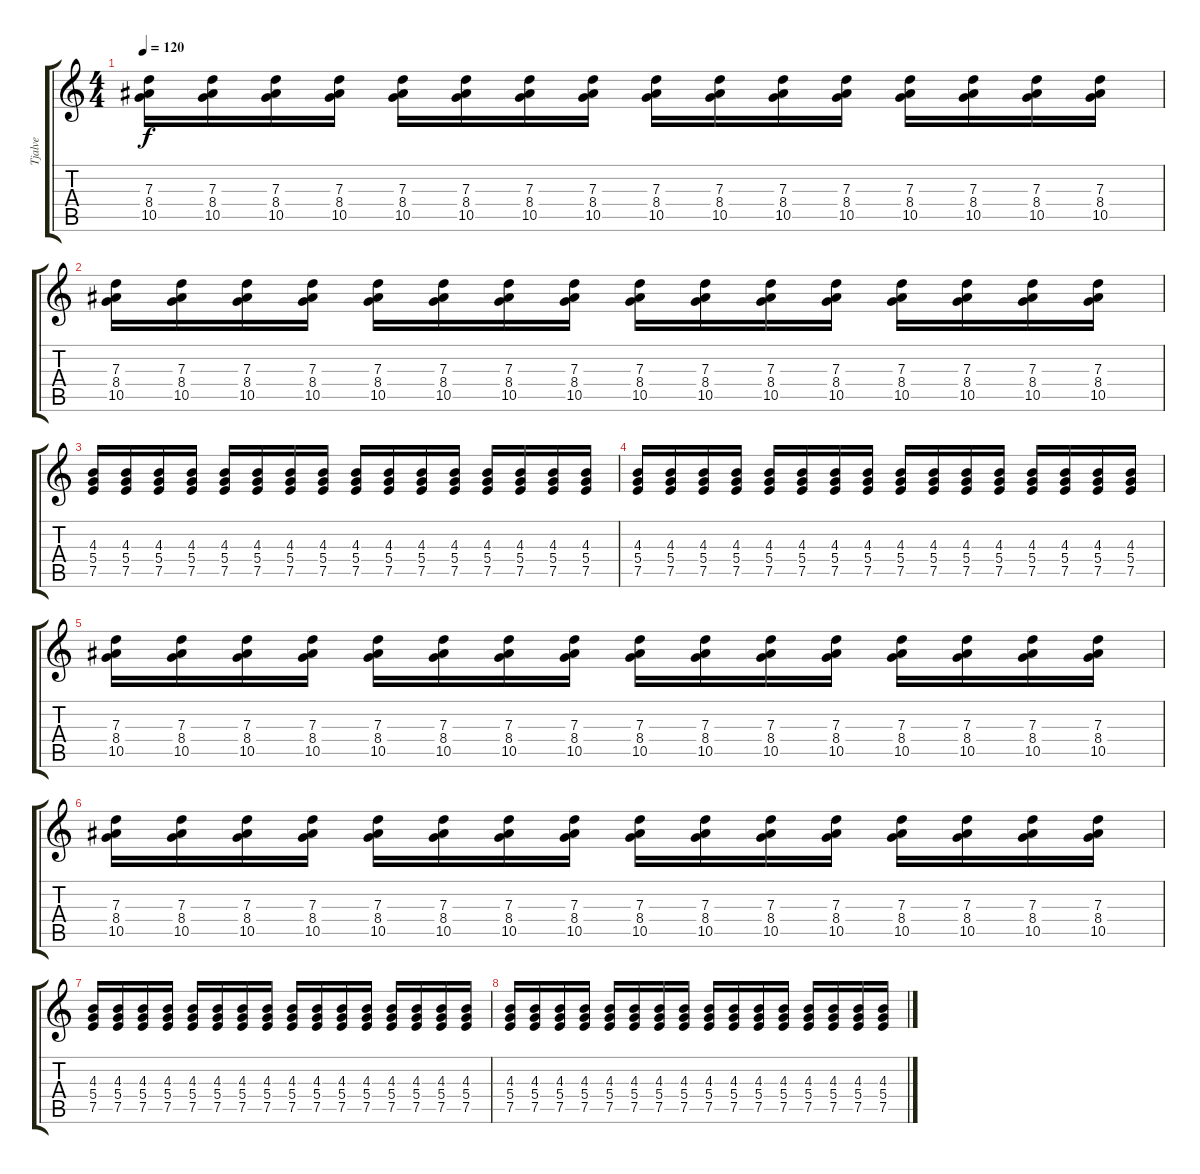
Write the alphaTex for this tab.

\track ("Tjalve" "Tjalve") {instrument distortionguitar}
\staff {score tabs}
\tuning (E4 B3 G3 D3 A2 E2) {hide}
\ts (4 4)
\tempo 120
\clef g2
\ks c
(7.3 8.4 10.5).16{dy f} (7.3 8.4 10.5).16 (7.3 8.4 10.5).16 (7.3 8.4 10.5).16 (7.3 8.4 10.5).16 (7.3 8.4 10.5).16 (7.3 8.4 10.5).16 (7.3 8.4 10.5).16 (7.3 8.4 10.5).16 (7.3 8.4 10.5).16 (7.3 8.4 10.5).16 (7.3 8.4 10.5).16 (7.3 8.4 10.5).16 (7.3 8.4 10.5).16 (7.3 8.4 10.5).16 (7.3 8.4 10.5).16 |
(7.3 8.4 10.5).16 (7.3 8.4 10.5).16 (7.3 8.4 10.5).16 (7.3 8.4 10.5).16 (7.3 8.4 10.5).16 (7.3 8.4 10.5).16 (7.3 8.4 10.5).16 (7.3 8.4 10.5).16 (7.3 8.4 10.5).16 (7.3 8.4 10.5).16 (7.3 8.4 10.5).16 (7.3 8.4 10.5).16 (7.3 8.4 10.5).16 (7.3 8.4 10.5).16 (7.3 8.4 10.5).16 (7.3 8.4 10.5).16 |
(4.3 5.4 7.5).16 (4.3 5.4 7.5).16 (4.3 5.4 7.5).16 (4.3 5.4 7.5).16 (4.3 5.4 7.5).16 (4.3 5.4 7.5).16 (4.3 5.4 7.5).16 (4.3 5.4 7.5).16 (4.3 5.4 7.5).16 (4.3 5.4 7.5).16 (4.3 5.4 7.5).16 (4.3 5.4 7.5).16 (4.3 5.4 7.5).16 (4.3 5.4 7.5).16 (4.3 5.4 7.5).16 (4.3 5.4 7.5).16 |
(4.3 5.4 7.5).16 (4.3 5.4 7.5).16 (4.3 5.4 7.5).16 (4.3 5.4 7.5).16 (4.3 5.4 7.5).16 (4.3 5.4 7.5).16 (4.3 5.4 7.5).16 (4.3 5.4 7.5).16 (4.3 5.4 7.5).16 (4.3 5.4 7.5).16 (4.3 5.4 7.5).16 (4.3 5.4 7.5).16 (4.3 5.4 7.5).16 (4.3 5.4 7.5).16 (4.3 5.4 7.5).16 (4.3 5.4 7.5).16 |
(7.3 8.4 10.5).16 (7.3 8.4 10.5).16 (7.3 8.4 10.5).16 (7.3 8.4 10.5).16 (7.3 8.4 10.5).16 (7.3 8.4 10.5).16 (7.3 8.4 10.5).16 (7.3 8.4 10.5).16 (7.3 8.4 10.5).16 (7.3 8.4 10.5).16 (7.3 8.4 10.5).16 (7.3 8.4 10.5).16 (7.3 8.4 10.5).16 (7.3 8.4 10.5).16 (7.3 8.4 10.5).16 (7.3 8.4 10.5).16 |
(7.3 8.4 10.5).16 (7.3 8.4 10.5).16 (7.3 8.4 10.5).16 (7.3 8.4 10.5).16 (7.3 8.4 10.5).16 (7.3 8.4 10.5).16 (7.3 8.4 10.5).16 (7.3 8.4 10.5).16 (7.3 8.4 10.5).16 (7.3 8.4 10.5).16 (7.3 8.4 10.5).16 (7.3 8.4 10.5).16 (7.3 8.4 10.5).16 (7.3 8.4 10.5).16 (7.3 8.4 10.5).16 (7.3 8.4 10.5).16 |
(4.3 5.4 7.5).16 (4.3 5.4 7.5).16 (4.3 5.4 7.5).16 (4.3 5.4 7.5).16 (4.3 5.4 7.5).16 (4.3 5.4 7.5).16 (4.3 5.4 7.5).16 (4.3 5.4 7.5).16 (4.3 5.4 7.5).16 (4.3 5.4 7.5).16 (4.3 5.4 7.5).16 (4.3 5.4 7.5).16 (4.3 5.4 7.5).16 (4.3 5.4 7.5).16 (4.3 5.4 7.5).16 (4.3 5.4 7.5).16 |
(4.3 5.4 7.5).16 (4.3 5.4 7.5).16 (4.3 5.4 7.5).16 (4.3 5.4 7.5).16 (4.3 5.4 7.5).16 (4.3 5.4 7.5).16 (4.3 5.4 7.5).16 (4.3 5.4 7.5).16 (4.3 5.4 7.5).16 (4.3 5.4 7.5).16 (4.3 5.4 7.5).16 (4.3 5.4 7.5).16 (4.3 5.4 7.5).16 (4.3 5.4 7.5).16 (4.3 5.4 7.5).16 (4.3 5.4 7.5).16
